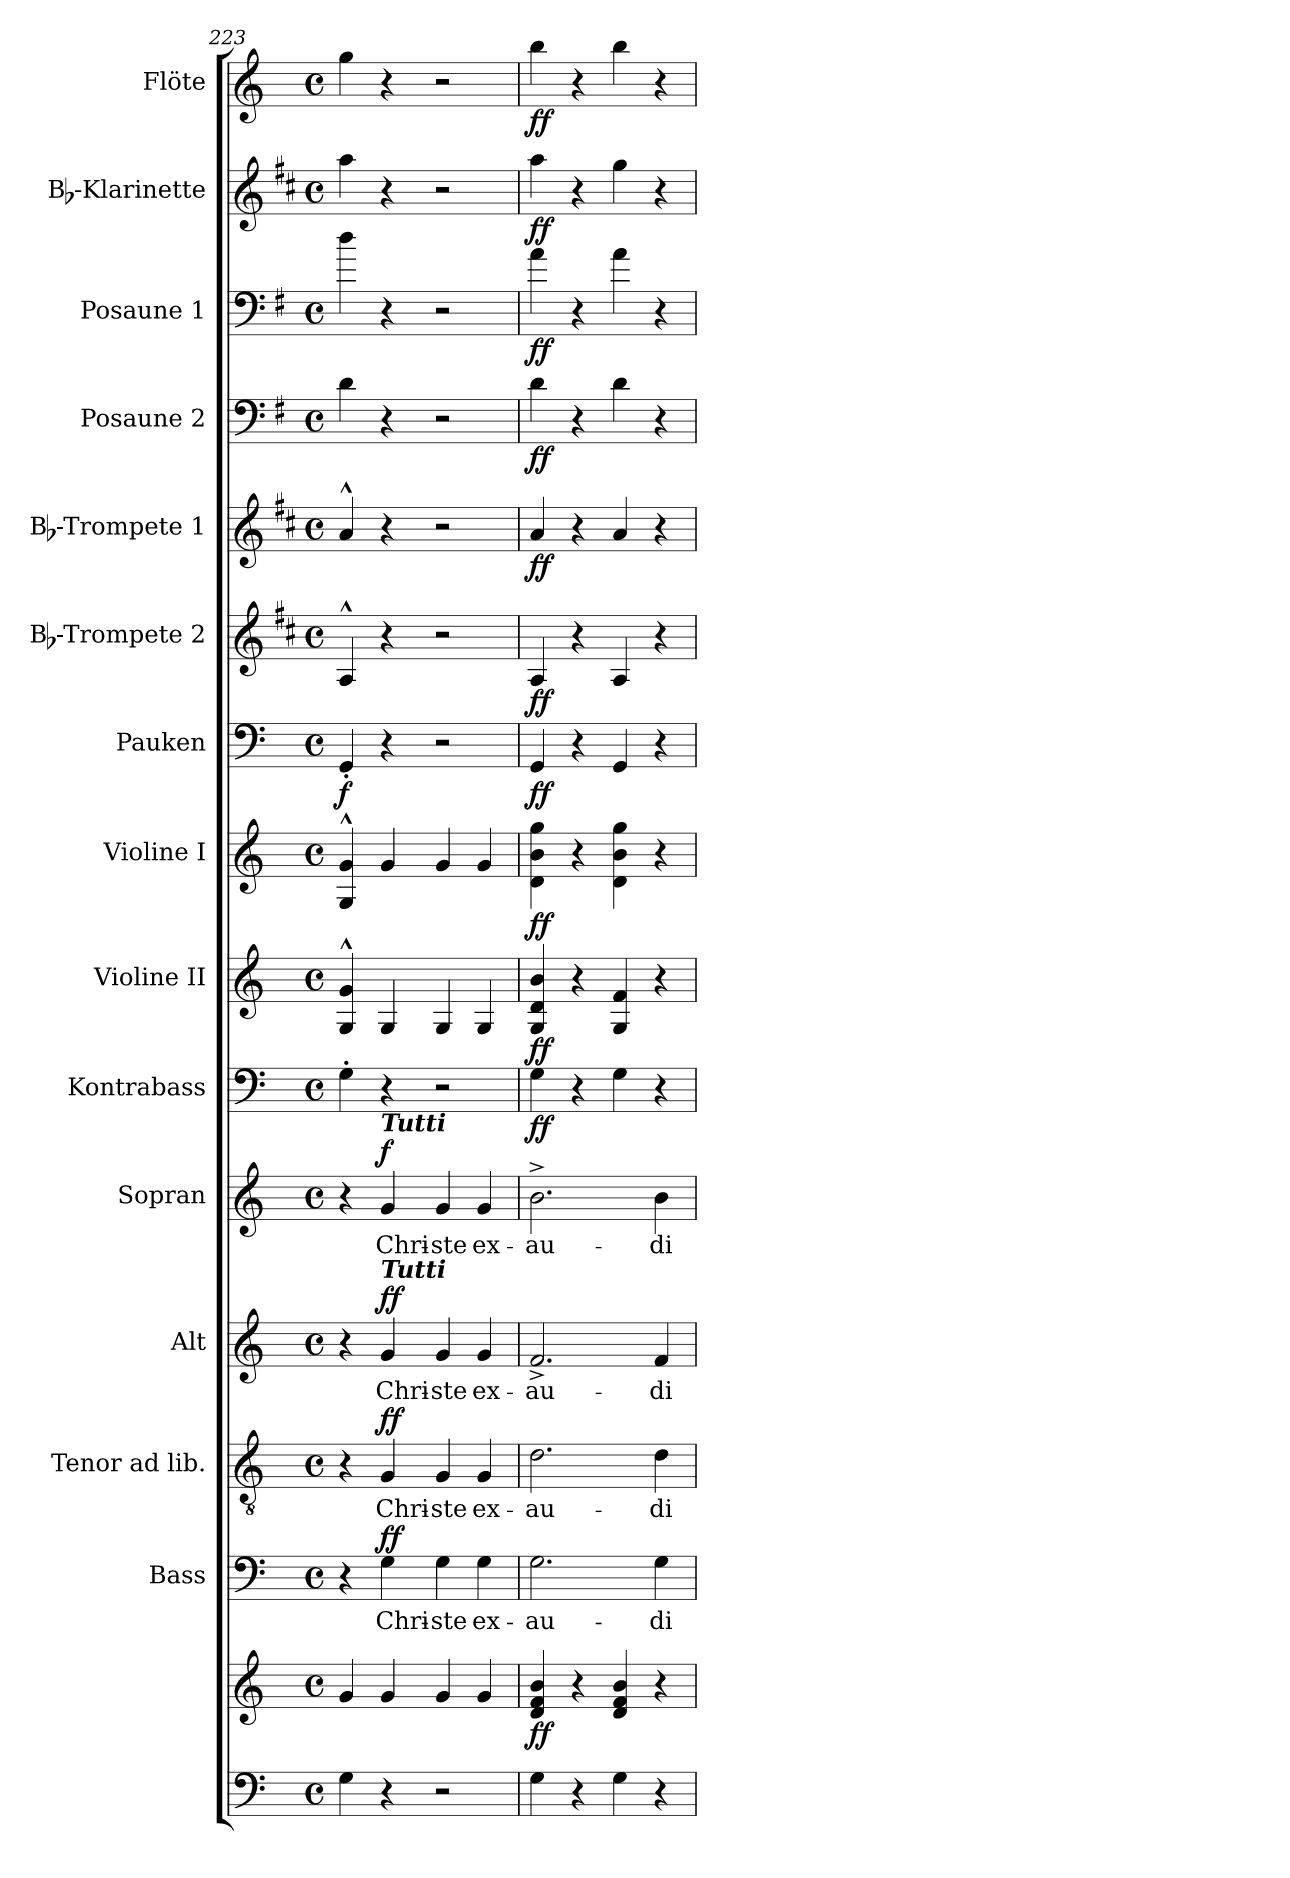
**kern	**kern	**dynam	**kern	**text	**dynam	**kern	**text	**dynam	**kern	**text	**dynam	**kern	**text	**dynam	**kern	**dynam	**kern	**dynam	**kern	**dynam	**kern	**dynam	**kern	**dynam	**kern	**dynam	**kern	**dynam	**kern	**dynam	**kern	**dynam	**kern	**dynam
*part15	*part15	*part15	*part14	*part14	*part14	*part13	*part13	*part13	*part12	*part12	*part12	*part11	*part11	*part11	*part10	*part10	*part9	*part9	*part8	*part8	*part7	*part7	*part6	*part6	*part5	*part5	*part4	*part4	*part3	*part3	*part2	*part2	*part1	*part1
*staff16	*staff15	*staff15/16	*staff14	*staff14	*staff14	*staff13	*staff13	*staff13	*staff12	*staff12	*staff12	*staff11	*staff11	*staff11	*staff10	*staff10	*staff9	*staff9	*staff8	*staff8	*staff7	*staff7	*staff6	*staff6	*staff5	*staff5	*staff4	*staff4	*staff3	*staff3	*staff2	*staff2	*staff1	*staff1
*	*	*	*I"Bass	*	*	*I"Tenor ad lib.	*	*	*I"Alt	*	*	*I"Sopran	*	*	*I"Kontrabass	*	*I"Violine II	*	*I"Violine I	*	*I"Pauken	*	*I"Bb-Trompete 2	*	*I"Bb-Trompete 1	*	*I"Posaune 2	*	*I"Posaune 1	*	*I"Bb-Klarinette	*	*I"Flöte	*
*	*	*	*I'B.	*	*	*I'T.	*	*	*I'A.	*	*	*I'S.	*	*	*I'Kb.	*	*I'Vl. II	*	*I'Vl. I	*	*I'Pk.	*	*I'Bb Trp. 2	*	*I'Bb Trp. 1	*	*I'Pos. 2	*	*I'Pos. 1	*	*I'Bb Kl.	*	*I'Fl.	*
*clefF4	*clefG2	*	*clefF4	*	*	*clefGv2	*	*	*clefG2	*	*	*clefG2	*	*	*clefF4	*	*clefG2	*	*clefG2	*	*clefF4	*	*clefG2	*	*clefG2	*	*clefF4	*	*clefF4	*	*clefG2	*	*clefG2	*
*	*	*	*	*	*	*	*	*	*	*	*	*	*	*	*ITrd7c12	*	*	*	*	*	*	*	*ITrd1c2	*	*ITrd1c2	*	*ITrd4c7	*	*ITrd4c7	*	*ITrd1c2	*	*	*
*k[]	*k[]	*	*k[]	*	*	*k[]	*	*	*k[]	*	*	*k[]	*	*	*k[]	*	*k[]	*	*k[]	*	*k[]	*	*k[]	*	*k[]	*	*k[]	*	*k[]	*	*k[]	*	*k[]	*
*C:	*C:	*	*C:	*	*	*C:	*	*	*C:	*	*	*C:	*	*	*C:	*	*C:	*	*C:	*	*C:	*	*C:	*	*C:	*	*C:	*	*C:	*	*C:	*	*C:	*
*M4/4	*M4/4	*	*M4/4	*	*	*M4/4	*	*	*M4/4	*	*	*M4/4	*	*	*M4/4	*	*M4/4	*	*M4/4	*	*M4/4	*	*M4/4	*	*M4/4	*	*M4/4	*	*M4/4	*	*M4/4	*	*M4/4	*
*met(c)	*met(c)	*	*met(c)	*	*	*met(c)	*	*	*met(c)	*	*	*met(c)	*	*	*met(c)	*	*met(c)	*	*met(c)	*	*met(c)	*	*met(c)	*	*met(c)	*	*met(c)	*	*met(c)	*	*met(c)	*	*met(c)	*
=223	=223	=223	=223	=223	=223	=223	=223	=223	=223	=223	=223	=223	=223	=223	=223	=223	=223	=223	=223	=223	=223	=223	=223	=223	=223	=223	=223	=223	=223	=223	=223	=223	=223	=223
!	!	!	!	!	!	!	!	!	!	!	!	!	!	!	!	!	!	!	!	!	!	!LO:DY:b	!	!	!	!	!	!	!	!	!	!	!	!
4G\	4g/	.	4r	.	.	4r	.	.	4r	.	.	4r	.	.	4GG'>\	.	4G/^^> 4g/^^>	.	4G/^^> 4g/^^>	.	4GG'</	f	4G^^>/	.	4g^^>/	.	4G\	.	4g\	.	4gg\	.	4gg\	.
!	!	!	!	!	!	!	!	!	!	!	!	!LO:TX:a:Bi:t=Tutti	!	!	!	!	!	!	!	!	!	!	!	!	!	!	!	!	!	!	!	!	!	!
!	!	!	!	!	!	!	!	!	!LO:TX:a:Bi:t=Tutti	!	!	!	!	!	!	!	!	!	!	!	!	!	!	!	!	!	!	!	!	!	!	!	!	!
!	!	!	!	!LO:LY:b	!LO:DY:a	!	!LO:LY:b	!LO:DY:a	!	!LO:LY:b	!LO:DY:a	!	!LO:LY:b	!LO:DY:a	!	!	!	!	!	!	!	!	!	!	!	!	!	!	!	!	!	!	!	!
4r	4g/	.	4G\	Chri-	ff	4G/	Chri-	ff	4g/	Chri-	ff	4g/	Chri-	f	4r	.	4G/	.	4g/	.	4r	.	4r	.	4r	.	4r	.	4r	.	4r	.	4r	.
!	!	!	!	!LO:LY:b	!	!	!LO:LY:b	!	!	!LO:LY:b	!	!	!LO:LY:b	!	!	!	!	!	!	!	!	!	!	!	!	!	!	!	!	!	!	!	!	!
2r	4g/	.	4G\	-ste	.	4G/	-ste	.	4g/	-ste	.	4g/	-ste	.	2r	.	4G/	.	4g/	.	2r	.	2r	.	2r	.	2r	.	2r	.	2r	.	2r	.
!	!	!	!	!LO:LY:b	!	!	!LO:LY:b	!	!	!LO:LY:b	!	!	!LO:LY:b	!	!	!	!	!	!	!	!	!	!	!	!	!	!	!	!	!	!	!	!	!
.	4g/	.	4G\	ex-	.	4G/	ex-	.	4g/	ex-	.	4g/	ex-	.	.	.	4G/	.	4g/	.	.	.	.	.	.	.	.	.	.	.	.	.	.	.
=224	=224	=224	=224	=224	=224	=224	=224	=224	=224	=224	=224	=224	=224	=224	=224	=224	=224	=224	=224	=224	=224	=224	=224	=224	=224	=224	=224	=224	=224	=224	=224	=224	=224	=224
!	!	!LO:DY:b	!	!LO:LY:b	!	!	!LO:LY:b	!	!	!LO:LY:b	!	!	!LO:LY:b	!	!	!LO:DY:b	!	!LO:DY:b	!	!LO:DY:b	!	!LO:DY:b	!	!LO:DY:b	!	!LO:DY:b	!	!LO:DY:b	!	!LO:DY:b	!	!LO:DY:b	!	!LO:DY:b
4G\	4d/ 4f/ 4b/	ff	2.G\	-au-	.	2.d\	-au-	.	2.f^>/	-au-	.	2.b^>\	-au-	.	4GG\	ff	4G/ 4d/ 4b/	ff	4d\ 4b\ 4gg\	ff	4GG/	ff	4G/	ff	4g/	ff	4G\	ff	4d\	ff	4gg\	ff	4bb\	ff
4r	4r	.	.	.	.	.	.	.	.	.	.	.	.	.	4r	.	4r	.	4r	.	4r	.	4r	.	4r	.	4r	.	4r	.	4r	.	4r	.
4G\	4d/ 4f/ 4b/	.	.	.	.	.	.	.	.	.	.	.	.	.	4GG\	.	4G/ 4f/	.	4d\ 4b\ 4gg\	.	4GG/	.	4G/	.	4g/	.	4G\	.	4d\	.	4ff\	.	4bb\	.
!	!	!	!	!LO:LY:b	!	!	!LO:LY:b	!	!	!LO:LY:b	!	!	!LO:LY:b	!	!	!	!	!	!	!	!	!	!	!	!	!	!	!	!	!	!	!	!	!
4r	4r	.	4G\	-di	.	4d\	-di	.	4f/	-di	.	4b\	-di-	.	4r	.	4r	.	4r	.	4r	.	4r	.	4r	.	4r	.	4r	.	4r	.	4r	.
=	=	=	=	=	=	=	=	=	=	=	=	=	=	=	=	=	=	=	=	=	=	=	=	=	=	=	=	=	=	=	=	=	=	=
*-	*-	*-	*-	*-	*-	*-	*-	*-	*-	*-	*-	*-	*-	*-	*-	*-	*-	*-	*-	*-	*-	*-	*-	*-	*-	*-	*-	*-	*-	*-	*-	*-	*-	*-
